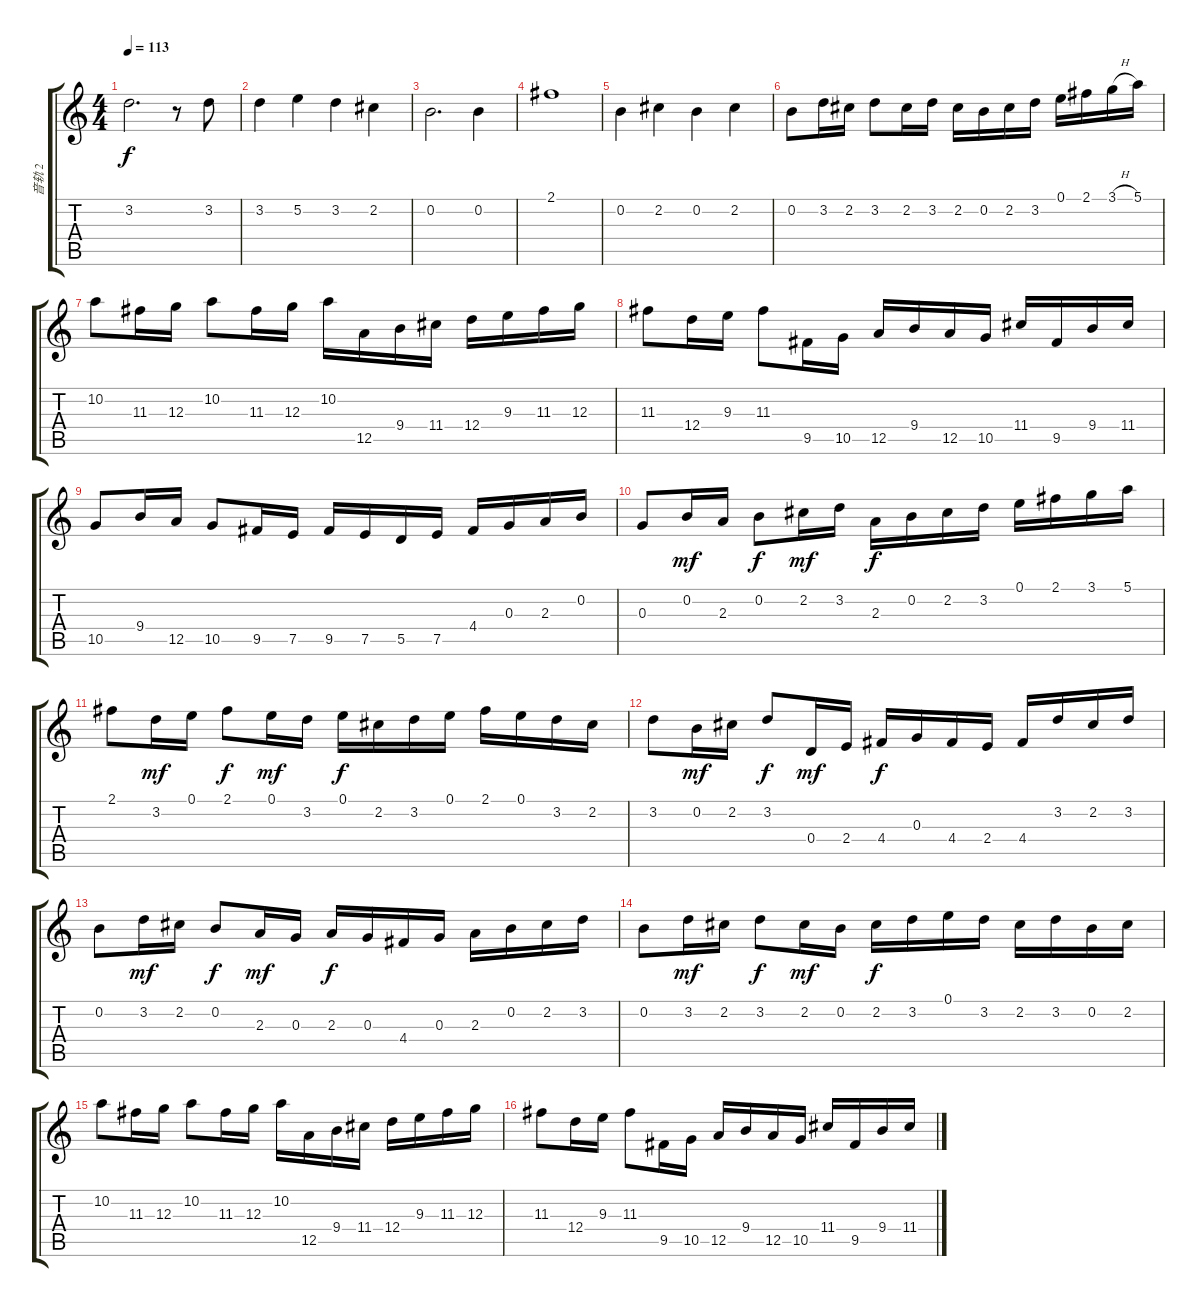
\track ("音轨 2" "音轨 2") {instrument acousticguitarsteel}
\staff {score tabs}
\tuning (E4 B3 G3 D3 A2 E2) {hide}
\ts (4 4)
\tempo 113
\clef g2
\ks c
3.2.2{d dy f} r.8 3.2.8 |
3.2.4 5.2.4 3.2.4 2.2.4 |
0.2.2{d} 0.2.4 |
2.1.1 |
0.2.4 2.2.4 0.2.4 2.2.4 |
0.2.8 3.2.16 2.2.16 3.2.8 2.2.16 3.2.16 2.2.16 0.2.16 2.2.16 3.2.16 0.1.16 2.1.16 3.1{h}.16 5.1.16 |
10.2.8 11.3.16 12.3.16 10.2.8 11.3.16 12.3.16 10.2.16 12.5.16 9.4.16 11.4.16 12.4.16 9.3.16 11.3.16 12.3.16 |
11.3.8 12.4.16 9.3.16 11.3.8 9.5.16 10.5.16 12.5.16 9.4.16 12.5.16 10.5.16 11.4.16 9.5.16 9.4.16 11.4.16 |
10.5.8 9.4.16 12.5.16 10.5.8 9.5.16 7.5.16 9.5.16 7.5.16 5.5.16 7.5.16 4.4.16 0.3.16 2.3.16 0.2.16 |
0.3.8 0.2.16{dy mf} 2.3.16 0.2.8{dy f} 2.2.16{dy mf} 3.2.16 2.3.16{dy f} 0.2.16 2.2.16 3.2.16 0.1.16 2.1.16 3.1.16 5.1.16 |
2.1.8 3.2.16{dy mf} 0.1.16 2.1.8{dy f} 0.1.16{dy mf} 3.2.16 0.1.16{dy f} 2.2.16 3.2.16 0.1.16 2.1.16 0.1.16 3.2.16 2.2.16 |
3.2.8 0.2.16{dy mf} 2.2.16 3.2.8{dy f} 0.4.16{dy mf} 2.4.16 4.4.16{dy f} 0.3.16 4.4.16 2.4.16 4.4.16 3.2.16 2.2.16 3.2.16 |
0.2.8 3.2.16{dy mf} 2.2.16 0.2.8{dy f} 2.3.16{dy mf} 0.3.16 2.3.16{dy f} 0.3.16 4.4.16 0.3.16 2.3.16 0.2.16 2.2.16 3.2.16 |
0.2.8 3.2.16{dy mf} 2.2.16 3.2.8{dy f} 2.2.16{dy mf} 0.2.16 2.2.16{dy f} 3.2.16 0.1.16 3.2.16 2.2.16 3.2.16 0.2.16 2.2.16 |
10.2.8 11.3.16 12.3.16 10.2.8 11.3.16 12.3.16 10.2.16 12.5.16 9.4.16 11.4.16 12.4.16 9.3.16 11.3.16 12.3.16 |
11.3.8 12.4.16 9.3.16 11.3.8 9.5.16 10.5.16 12.5.16 9.4.16 12.5.16 10.5.16 11.4.16 9.5.16 9.4.16 11.4.16
